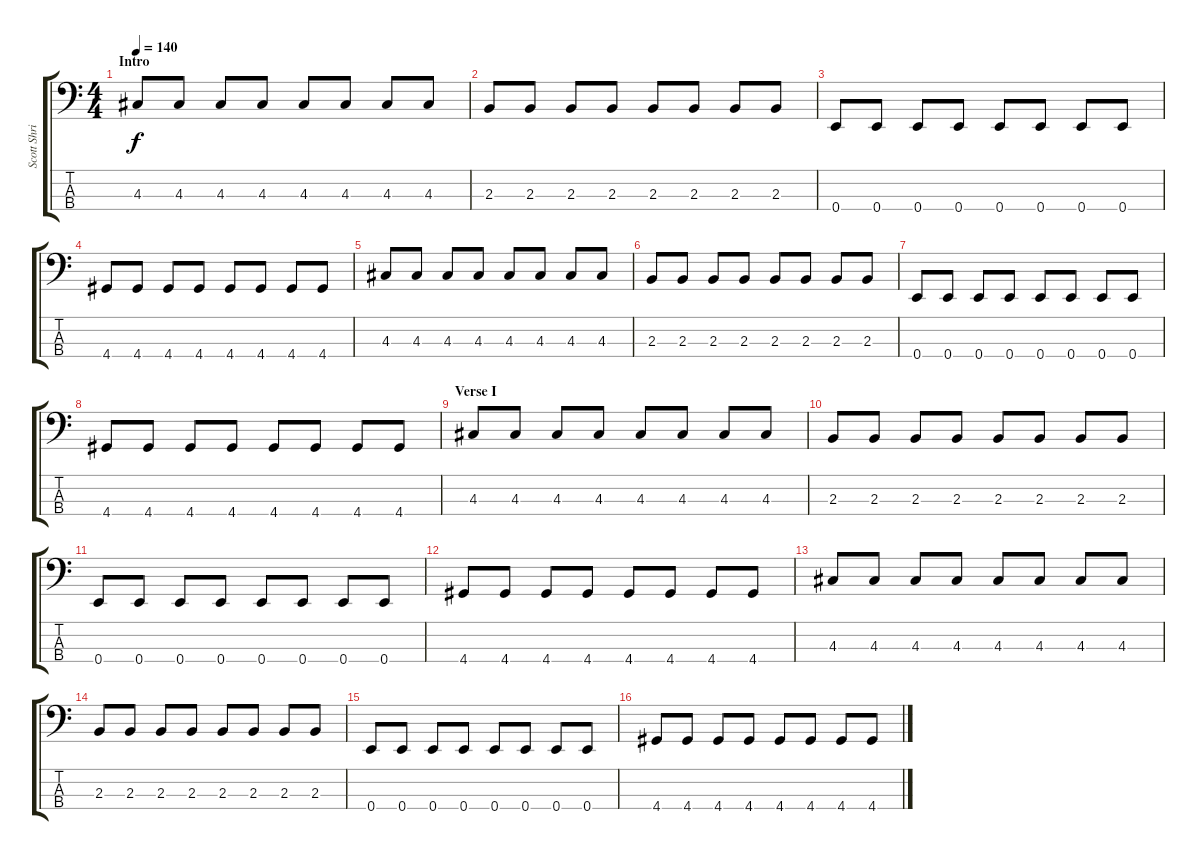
\track ("Scott Shriner" "Scott Shri") {instrument electricbassfinger}
\staff {score tabs}
\tuning (G2 D2 A1 E1) {hide}
\ts (4 4)
\section ("" "Intro")
\tempo 140
\clef f4
\ks c
4.3.8{dy f instrument electricbassfinger} 4.3.8 4.3.8 4.3.8 4.3.8 4.3.8 4.3.8 4.3.8 |
2.3.8 2.3.8 2.3.8 2.3.8 2.3.8 2.3.8 2.3.8 2.3.8 |
0.4.8 0.4.8 0.4.8 0.4.8 0.4.8 0.4.8 0.4.8 0.4.8 |
4.4.8 4.4.8 4.4.8 4.4.8 4.4.8 4.4.8 4.4.8 4.4.8 |
4.3.8 4.3.8 4.3.8 4.3.8 4.3.8 4.3.8 4.3.8 4.3.8 |
2.3.8 2.3.8 2.3.8 2.3.8 2.3.8 2.3.8 2.3.8 2.3.8 |
0.4.8 0.4.8 0.4.8 0.4.8 0.4.8 0.4.8 0.4.8 0.4.8 |
4.4.8 4.4.8 4.4.8 4.4.8 4.4.8 4.4.8 4.4.8 4.4.8 |
\section ("" "Verse I")
4.3.8 4.3.8 4.3.8 4.3.8 4.3.8 4.3.8 4.3.8 4.3.8 |
2.3.8 2.3.8 2.3.8 2.3.8 2.3.8 2.3.8 2.3.8 2.3.8 |
0.4.8 0.4.8 0.4.8 0.4.8 0.4.8 0.4.8 0.4.8 0.4.8 |
4.4.8 4.4.8 4.4.8 4.4.8 4.4.8 4.4.8 4.4.8 4.4.8 |
4.3.8 4.3.8 4.3.8 4.3.8 4.3.8 4.3.8 4.3.8 4.3.8 |
2.3.8 2.3.8 2.3.8 2.3.8 2.3.8 2.3.8 2.3.8 2.3.8 |
0.4.8 0.4.8 0.4.8 0.4.8 0.4.8 0.4.8 0.4.8 0.4.8 |
4.4.8 4.4.8 4.4.8 4.4.8 4.4.8 4.4.8 4.4.8 4.4.8
